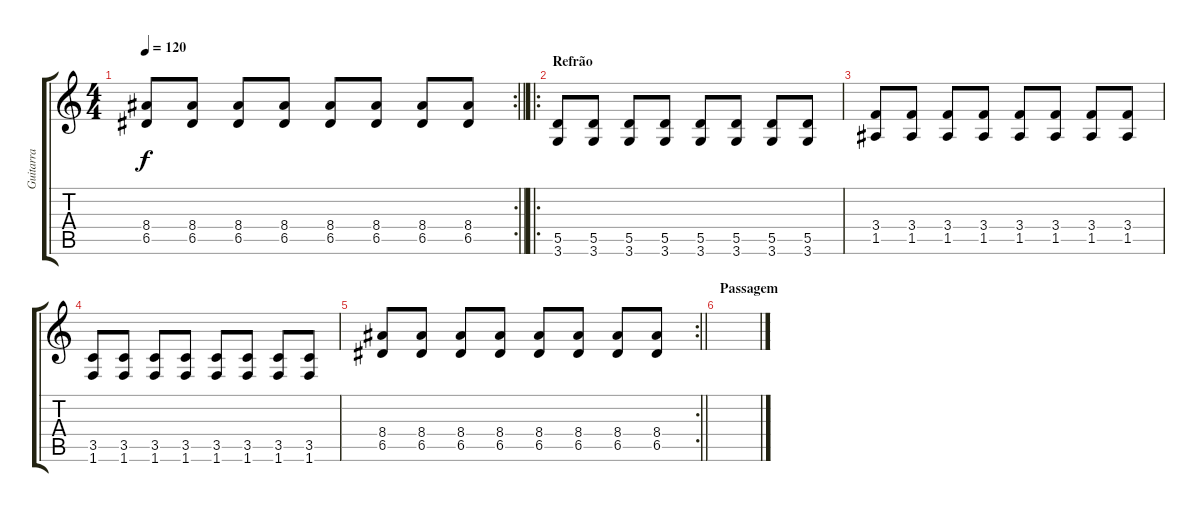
\track ("Guitarra" "Guitarra") {instrument distortionguitar}
\staff {score tabs}
\tuning (E4 B3 G3 D3 A2 E2) {hide}
\rc 2
\ts (4 4)
\tempo 120
\clef g2
\barLineRight lightlight
\ks c
(8.4 6.5).8{dy f} (8.4 6.5).8 (8.4 6.5).8 (8.4 6.5).8 (8.4 6.5).8 (8.4 6.5).8 (8.4 6.5).8 (8.4 6.5).8 |
\ro
\section ("" "Refrão")
(5.5 3.6).8 (5.5 3.6).8 (5.5 3.6).8 (5.5 3.6).8 (5.5 3.6).8 (5.5 3.6).8 (5.5 3.6).8 (5.5 3.6).8 |
(3.4 1.5).8 (3.4 1.5).8 (3.4 1.5).8 (3.4 1.5).8 (3.4 1.5).8 (3.4 1.5).8 (3.4 1.5).8 (3.4 1.5).8 |
(3.5 1.6).8 (3.5 1.6).8 (3.5 1.6).8 (3.5 1.6).8 (3.5 1.6).8 (3.5 1.6).8 (3.5 1.6).8 (3.5 1.6).8 |
\rc 2
\barLineRight lightlight
(8.4 6.5).8 (8.4 6.5).8 (8.4 6.5).8 (8.4 6.5).8 (8.4 6.5).8 (8.4 6.5).8 (8.4 6.5).8 (8.4 6.5).8 |
\section ("" "Passagem")
